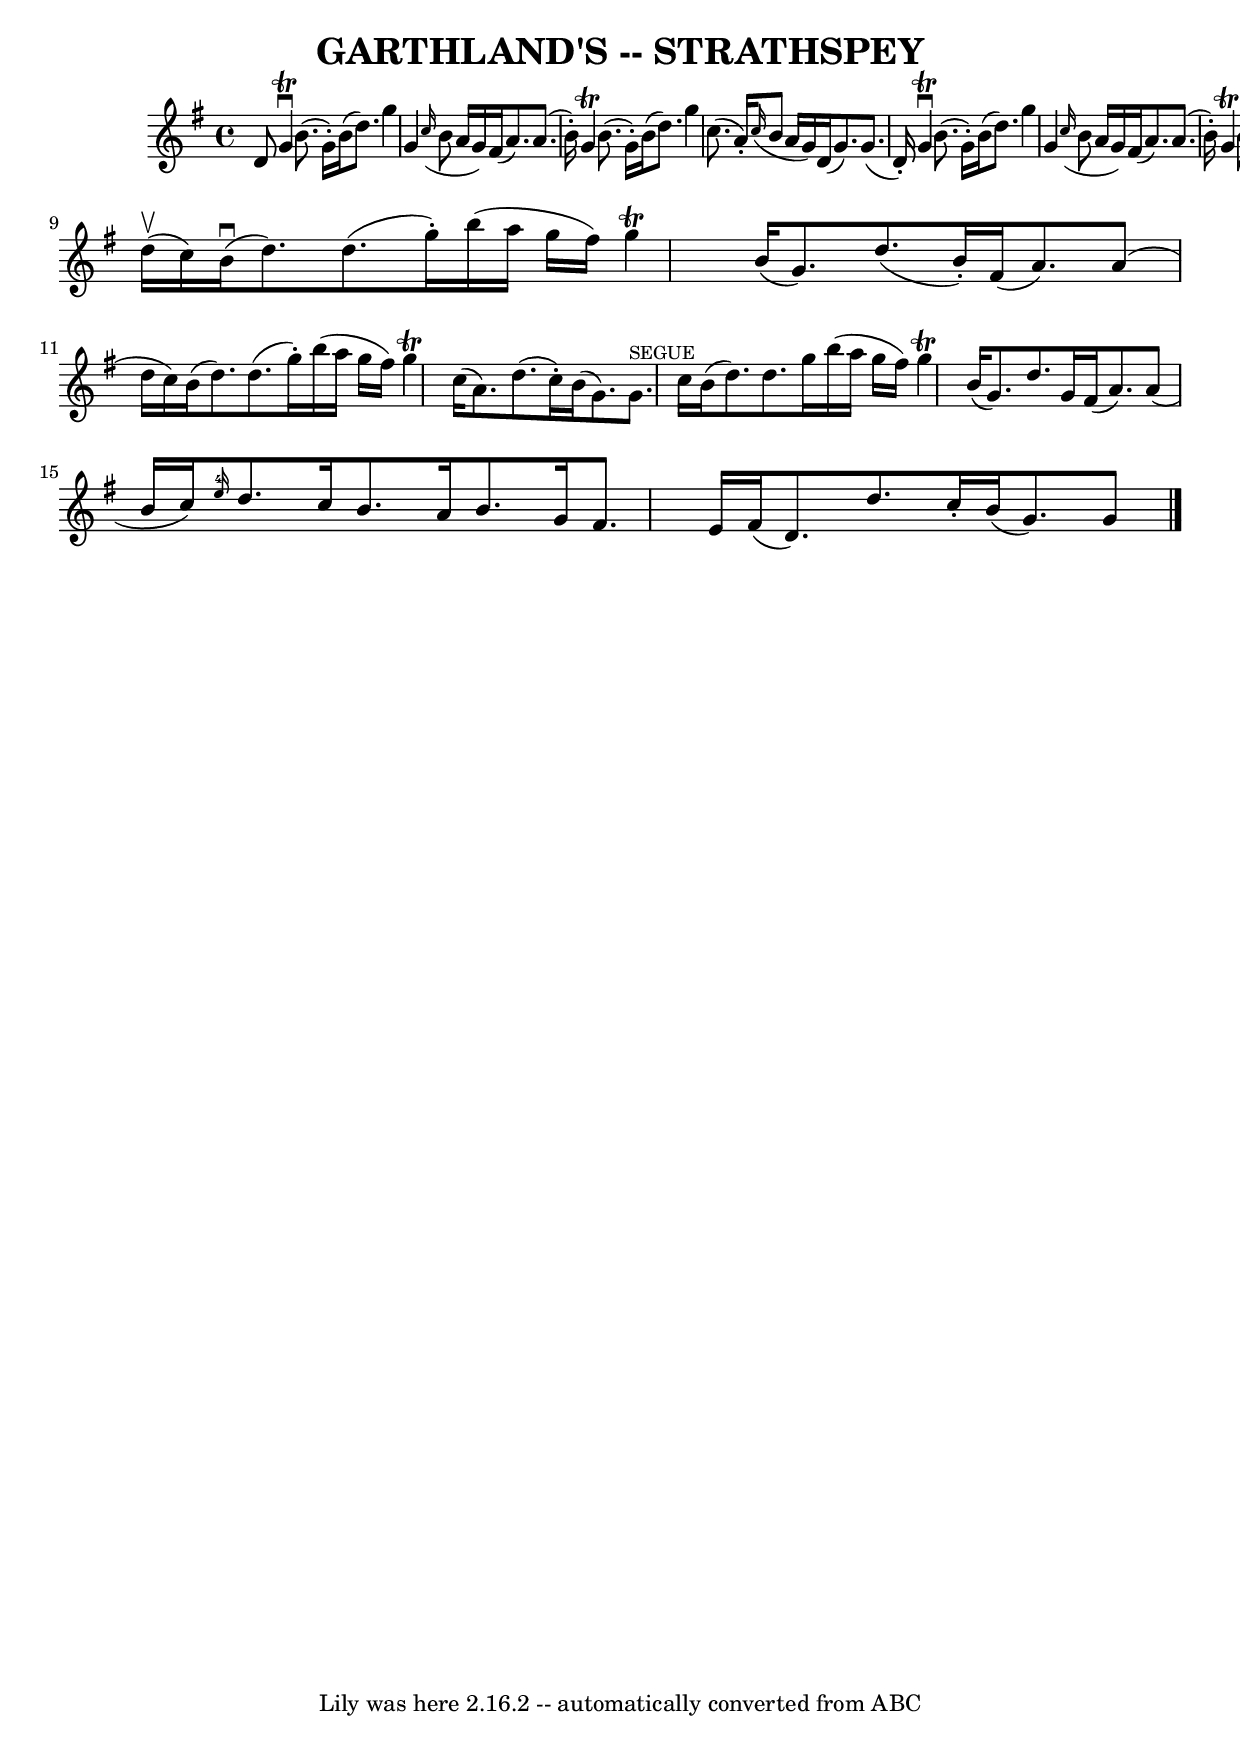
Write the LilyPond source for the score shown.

\version "2.16.2"
\include "Mammoth.ily"
\header {
  %% book = "Ryan's Mammoth Collection of Fiddle Tunes"
  crossRefNumber = "1"
  footnotes = ""
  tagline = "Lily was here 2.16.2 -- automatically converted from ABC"
  title = "GARTHLAND'S -- STRATHSPEY"

}
voicedefault =  {


  \override Staff.TimeSignature #'style = #'C
  \time 4/4 
  \key g \major
  d'8        |
  g'4^\downbow^\trill b'8. (
  g'16-.) b'16 (d''8.) g''4    |
  g'4    \grace { c''16 
		  (
		} b'8 a'16 g'16) fis'16 (a'8.) a'8. (b'16-.)       
  |
  g'4^\trill b'8. (g'16-.) b'16 (d''8.) g''4    
  |
  c''8. (a'16-.)   \grace { c''16 (
			   } b'8 a'16 g'16-) d'16 (g'8.) g'8. (d'16-.)   |
  |
  g'4^\downbow^\trill b'8. (g'16-.) b'16 (d''8.) g''4    |
  
  g'4    \grace { c''16 (
		} b'8 a'16 g'16) fis'16 (a'8.)   
  a'8. (b'16-.)       |
  g'4^\trill b'8. (g'16-.) b'16 (
  d''8.) g''4    |
  c''8. (a'16-.)   \grace { c''16 (
			   }   
  b'8 a'16 g'16) d'16 (g'8.) g'8    \bar "|." d''16 
  (^\upbow c''16)       |
  b'16 (^\downbow d''8.) d''8. (
  g''16-.) b''16 (a''16 g''16 fis''16) g''4^\trill   |
  
  b'16 (g'8.) d''8. (b'16-.) fis'16 (a'8.) a'8 (
  d''16 c''16)       |
  b'16 (d''8.) d''8. (g''16-.)  
  b''16 (a''16 g''16 fis''16) g''4^\trill   |
  c''16 (
  a'8.) d''8. (c''16-.) b'16 (g'8.) g'8.^\segue c''16  
  |
  |
  b'16 (d''8.) d''8. g''16 b''16 (
  a''16 g''16 fis''16) g''4^\trill   |
  b'16 (g'8.)   
  d''8. g'16 fis'16 (a'8.) a'8 (b'16 c''16)       |
  
  \grace { e''16-4 
	 } d''8. c''16 b'8. a'16 b'8. g'16    
  fis'8. e'16    |
  fis'16 (d'8.) d''8. c''16-.   |
  
  b'16 (g'8.) g'8    \bar "|."   

}

\score{
  <<

    \context Staff="default"
    {
      \voicedefault 
      
    }

  >>
  \layout {
    
  }
  \midi {
  }

}
